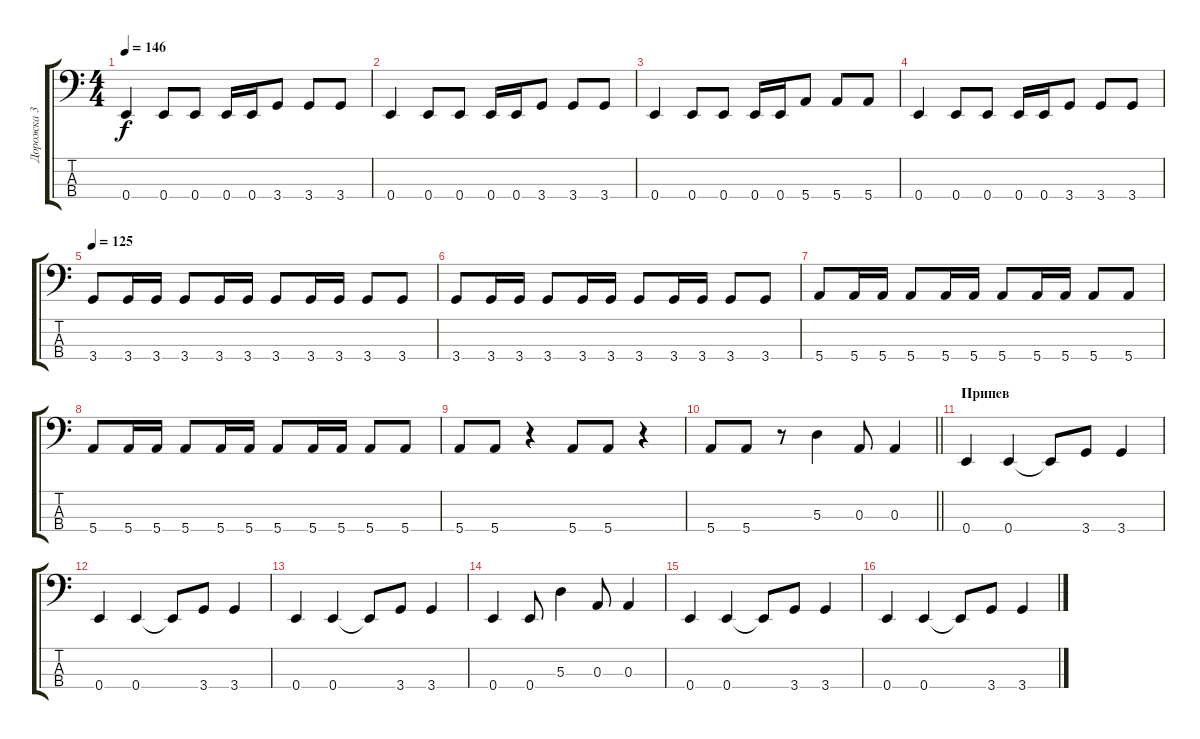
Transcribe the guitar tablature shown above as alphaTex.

\track ("Дорожка 3" "Дорожка 3") {instrument electricbassfinger}
\staff {score tabs}
\tuning (G2 D2 A1 E1) {hide}
\ts (4 4)
\tempo 146
\clef f4
\ks c
0.4.4{dy f} 0.4.8 0.4.8 0.4.16 0.4.16 3.4.8 3.4.8 3.4.8 |
0.4.4 0.4.8 0.4.8 0.4.16 0.4.16 3.4.8 3.4.8 3.4.8 |
0.4.4 0.4.8 0.4.8 0.4.16 0.4.16 5.4.8 5.4.8 5.4.8 |
0.4.4 0.4.8 0.4.8 0.4.16 0.4.16 3.4.8 3.4.8 3.4.8 |
\tempo 125
3.4.8 3.4.16 3.4.16 3.4.8 3.4.16 3.4.16 3.4.8 3.4.16 3.4.16 3.4.8 3.4.8 |
3.4.8 3.4.16 3.4.16 3.4.8 3.4.16 3.4.16 3.4.8 3.4.16 3.4.16 3.4.8 3.4.8 |
5.4.8 5.4.16 5.4.16 5.4.8 5.4.16 5.4.16 5.4.8 5.4.16 5.4.16 5.4.8 5.4.8 |
5.4.8 5.4.16 5.4.16 5.4.8 5.4.16 5.4.16 5.4.8 5.4.16 5.4.16 5.4.8 5.4.8 |
5.4.8 5.4.8 r.4 5.4.8 5.4.8 r.4 |
\barLineRight lightlight
5.4.8 5.4.8 r.8 5.3.4 0.3.8 0.3.4 |
\section ("" "Припев")
0.4.4 0.4.4 0.4{t}.8 3.4.8 3.4.4 |
0.4.4 0.4.4 0.4{t}.8 3.4.8 3.4.4 |
0.4.4 0.4.4 0.4{t}.8 3.4.8 3.4.4 |
0.4.4 0.4.8 5.3.4 0.3.8 0.3.4 |
0.4.4 0.4.4 0.4{t}.8 3.4.8 3.4.4 |
0.4.4 0.4.4 0.4{t}.8 3.4.8 3.4.4
